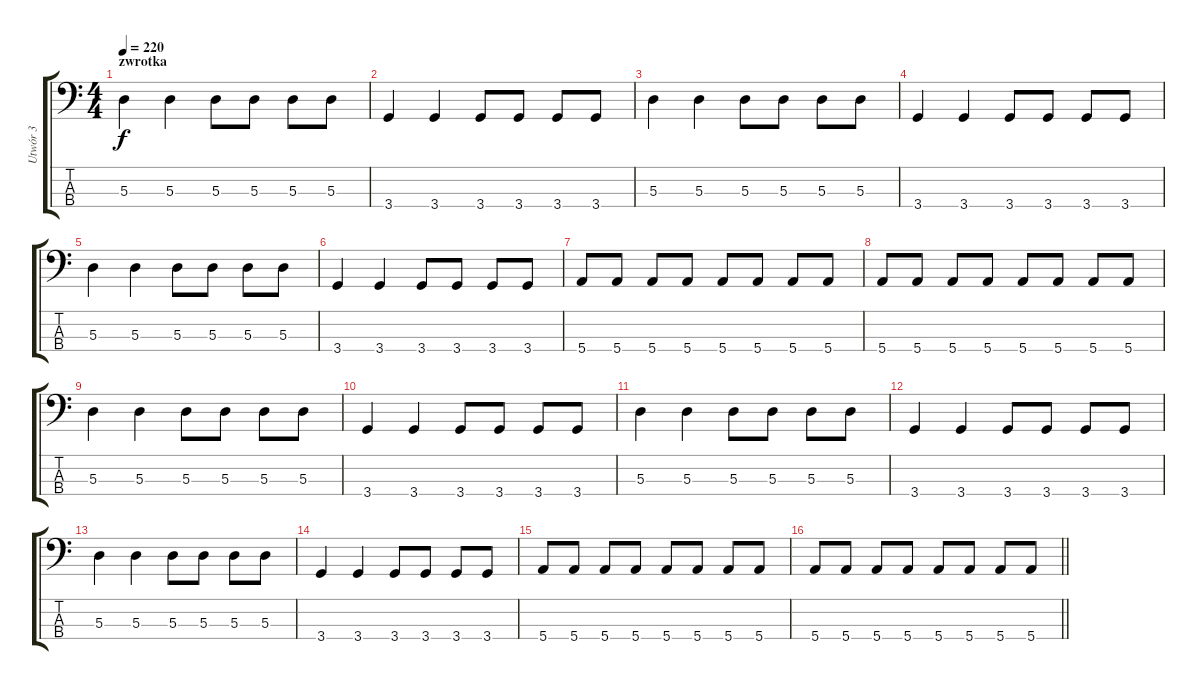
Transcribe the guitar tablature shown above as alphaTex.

\track ("Utwór 3" "Utwór 3") {instrument electricbasspick}
\staff {score tabs}
\tuning (G2 D2 A1 E1) {hide}
\ts (4 4)
\section ("" "zwrotka")
\tempo 220
\clef f4
\ks c
5.3.4{dy f} 5.3.4 5.3.8 5.3.8 5.3.8 5.3.8 |
3.4.4 3.4.4 3.4.8 3.4.8 3.4.8 3.4.8 |
5.3.4 5.3.4 5.3.8 5.3.8 5.3.8 5.3.8 |
3.4.4 3.4.4 3.4.8 3.4.8 3.4.8 3.4.8 |
5.3.4 5.3.4 5.3.8 5.3.8 5.3.8 5.3.8 |
3.4.4 3.4.4 3.4.8 3.4.8 3.4.8 3.4.8 |
5.4.8 5.4.8 5.4.8 5.4.8 5.4.8 5.4.8 5.4.8 5.4.8 |
5.4.8 5.4.8 5.4.8 5.4.8 5.4.8 5.4.8 5.4.8 5.4.8 |
5.3.4 5.3.4 5.3.8 5.3.8 5.3.8 5.3.8 |
3.4.4 3.4.4 3.4.8 3.4.8 3.4.8 3.4.8 |
5.3.4 5.3.4 5.3.8 5.3.8 5.3.8 5.3.8 |
3.4.4 3.4.4 3.4.8 3.4.8 3.4.8 3.4.8 |
5.3.4 5.3.4 5.3.8 5.3.8 5.3.8 5.3.8 |
3.4.4 3.4.4 3.4.8 3.4.8 3.4.8 3.4.8 |
5.4.8 5.4.8 5.4.8 5.4.8 5.4.8 5.4.8 5.4.8 5.4.8 |
\barLineRight lightlight
5.4.8 5.4.8 5.4.8 5.4.8 5.4.8 5.4.8 5.4.8 5.4.8
